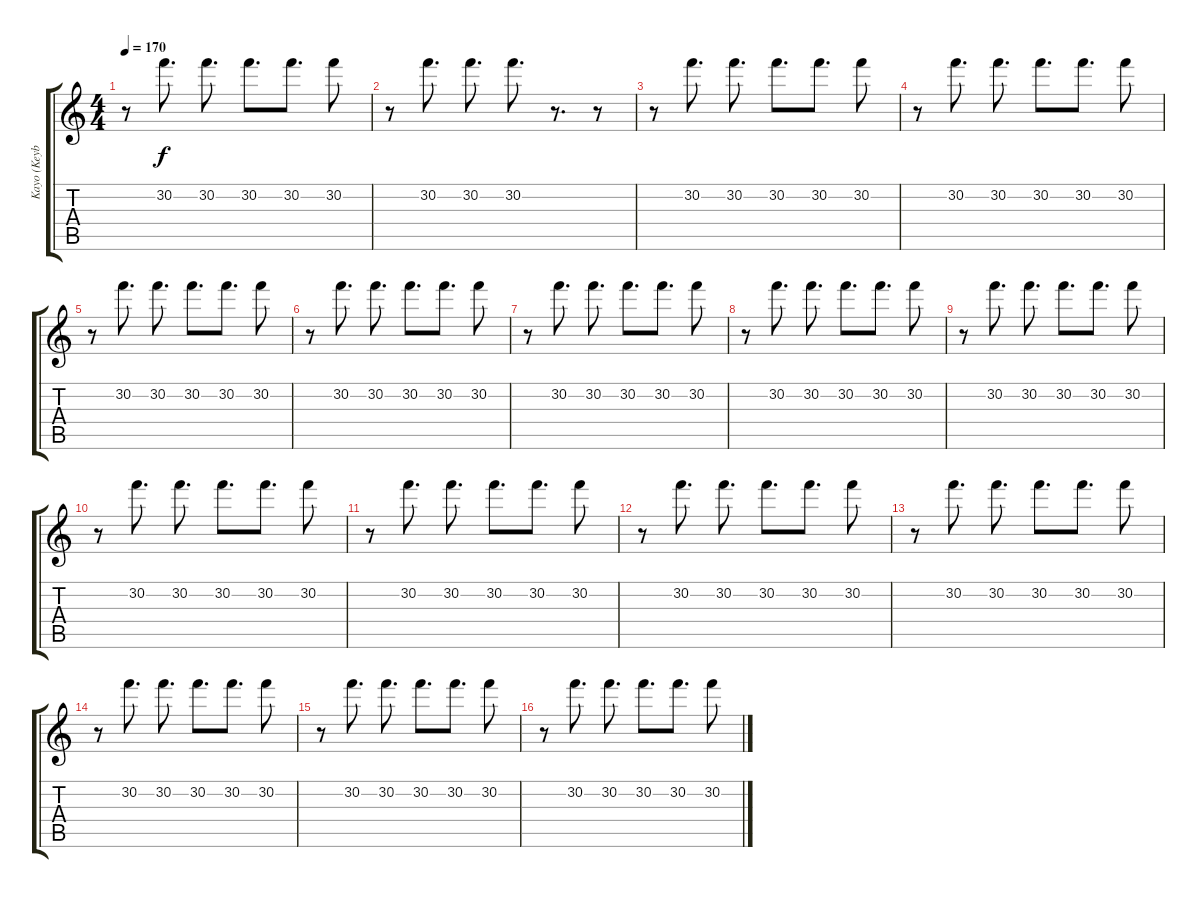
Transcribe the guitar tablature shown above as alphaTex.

\track ("Kayo (Keyboard)" "Kayo (Keyb") {instrument woodblock}
\staff {score tabs}
\tuning (E4 B3 G3 D3 A2 E2) {hide}
\ts (4 4)
\tempo 170
\clef g2
\ks c
r.8{dy f} 30.2.8{d} 30.2.8{d} 30.2.8{d} 30.2.8{d} 30.2.8 |
r.8 30.2.8{d} 30.2.8{d} 30.2.8{d} r.8{d} r.8 |
r.8 30.2.8{d} 30.2.8{d} 30.2.8{d} 30.2.8{d} 30.2.8 |
r.8 30.2.8{d} 30.2.8{d} 30.2.8{d} 30.2.8{d} 30.2.8 |
r.8 30.2.8{d} 30.2.8{d} 30.2.8{d} 30.2.8{d} 30.2.8 |
r.8 30.2.8{d} 30.2.8{d} 30.2.8{d} 30.2.8{d} 30.2.8 |
r.8 30.2.8{d} 30.2.8{d} 30.2.8{d} 30.2.8{d} 30.2.8 |
r.8 30.2.8{d} 30.2.8{d} 30.2.8{d} 30.2.8{d} 30.2.8 |
r.8 30.2.8{d} 30.2.8{d} 30.2.8{d} 30.2.8{d} 30.2.8 |
r.8 30.2.8{d} 30.2.8{d} 30.2.8{d} 30.2.8{d} 30.2.8 |
r.8 30.2.8{d} 30.2.8{d} 30.2.8{d} 30.2.8{d} 30.2.8 |
r.8 30.2.8{d} 30.2.8{d} 30.2.8{d} 30.2.8{d} 30.2.8 |
r.8 30.2.8{d} 30.2.8{d} 30.2.8{d} 30.2.8{d} 30.2.8 |
r.8 30.2.8{d} 30.2.8{d} 30.2.8{d} 30.2.8{d} 30.2.8 |
r.8 30.2.8{d} 30.2.8{d} 30.2.8{d} 30.2.8{d} 30.2.8 |
r.8 30.2.8{d} 30.2.8{d} 30.2.8{d} 30.2.8{d} 30.2.8
